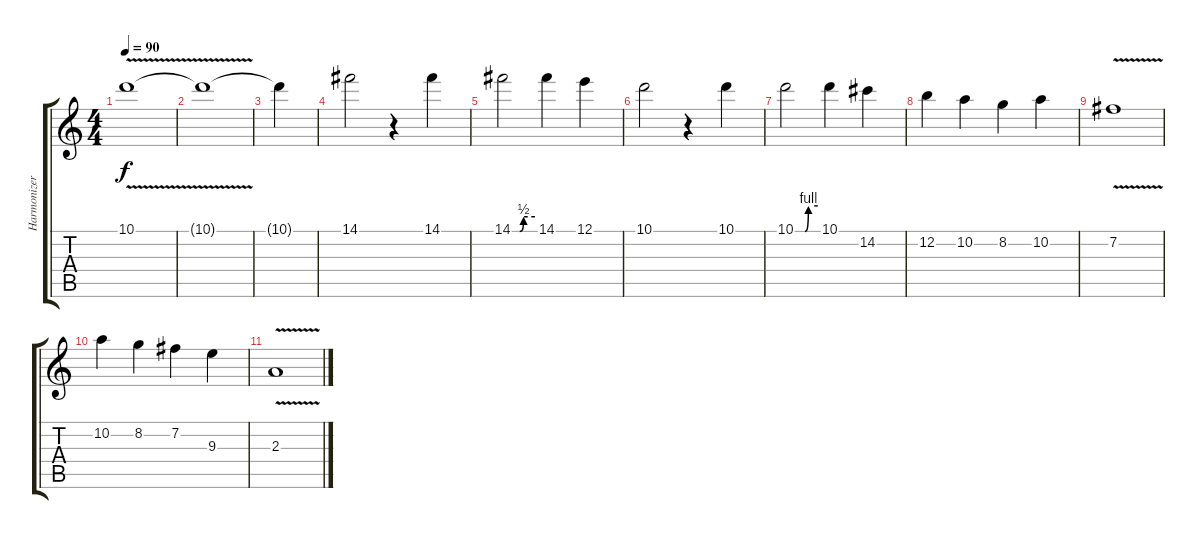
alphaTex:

\track ("Harmonizer" "Harmonizer") {instrument distortionguitar}
\staff {score tabs}
\tuning (E4 B3 G3 D3 A2 E2) {hide}
\ts (4 4)
\tempo 90
\clef g2
\ks c
10.1{v}.1{dy f instrument distortionguitar} |
10.1{t}.1 |
10.1{t}.4 |
14.1.2{volume 12} r.4 14.1.4 |
14.1{be (custom 0 0 20 0 30 2 60 2)}.2 14.1.4 12.1.4 |
10.1.2 r.4 10.1.4 |
10.1{be (custom 0 0 26 0 35 4 60 4)}.2 10.1.4 14.2.4 |
12.2.4 10.2.4 8.2.4 10.2.4 |
7.2{v}.1 |
10.2.4 8.2.4 7.2.4 9.3.4 |
2.3{v}.1
